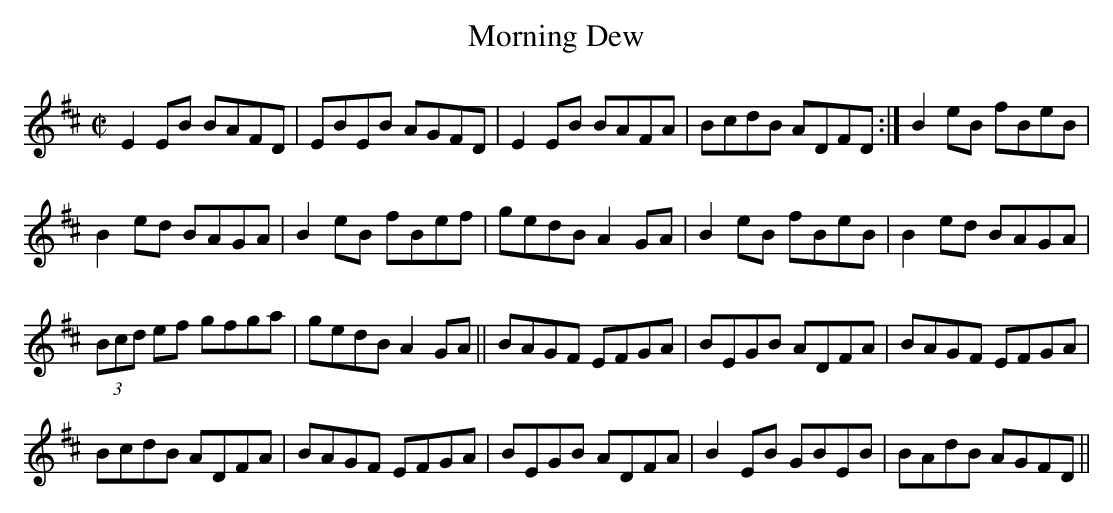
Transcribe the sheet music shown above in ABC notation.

X:1
T:Morning Dew
M:C|
L:1/8
K:Edor
E2EB BAFD|EBEB AGFD|E2EB BAFA|BcdB ADFD:|B2eB fBeB|
B2ed BAGA|B2eB fBef|gedB A2GA|B2eB fBeB|B2ed BAGA|
(3Bcd ef gfga|gedB A2GA||BAGF EFGA|BEGB ADFA|BAGF EFGA|
BcdB ADFA|BAGF EFGA|BEGB ADFA|B2EB GBEB|BAdB AGFD||
